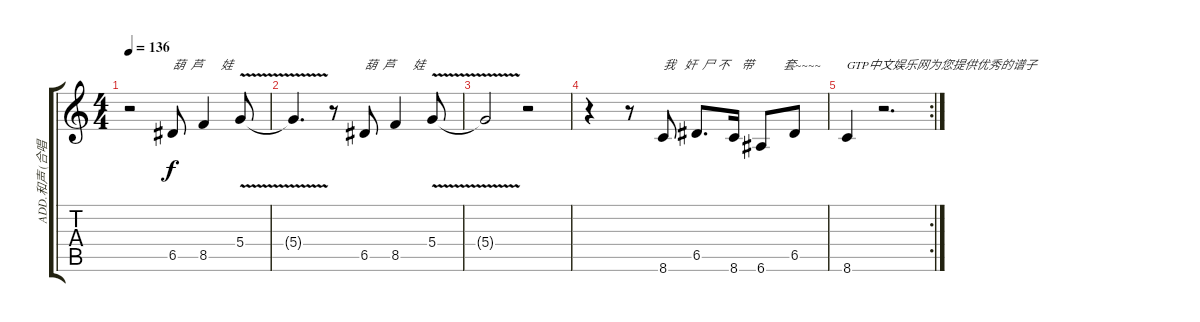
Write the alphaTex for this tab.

\track ("ADD.和声 (合唱:七娃子)" "ADD.和声 (合唱") {instrument overdrivenguitar}
\staff {score tabs}
\tuning (E4 B3 G3 D3 A2 E2) {hide}
\ts (4 4)
\tempo 136
\clef g2
\ks c
r.2{dy f} 6.5.8{txt "葫  芦      娃"} 8.5.4 5.4{v}.8 |
5.4{t}.4{d} r.8 6.5.8{txt "葫  芦      娃"} 8.5.4 5.4{v}.8 |
5.4{t}.2 r.2 |
r.4 r.8 8.6.8{txt "我   奸  尸 不    带          套~~~~"} 6.5.8{d} 8.6.16 6.6.8 6.5.8 |
\rc 2
8.6.4{txt "GTP中文娱乐网为您提供优秀的谱子"} r.2{d}
